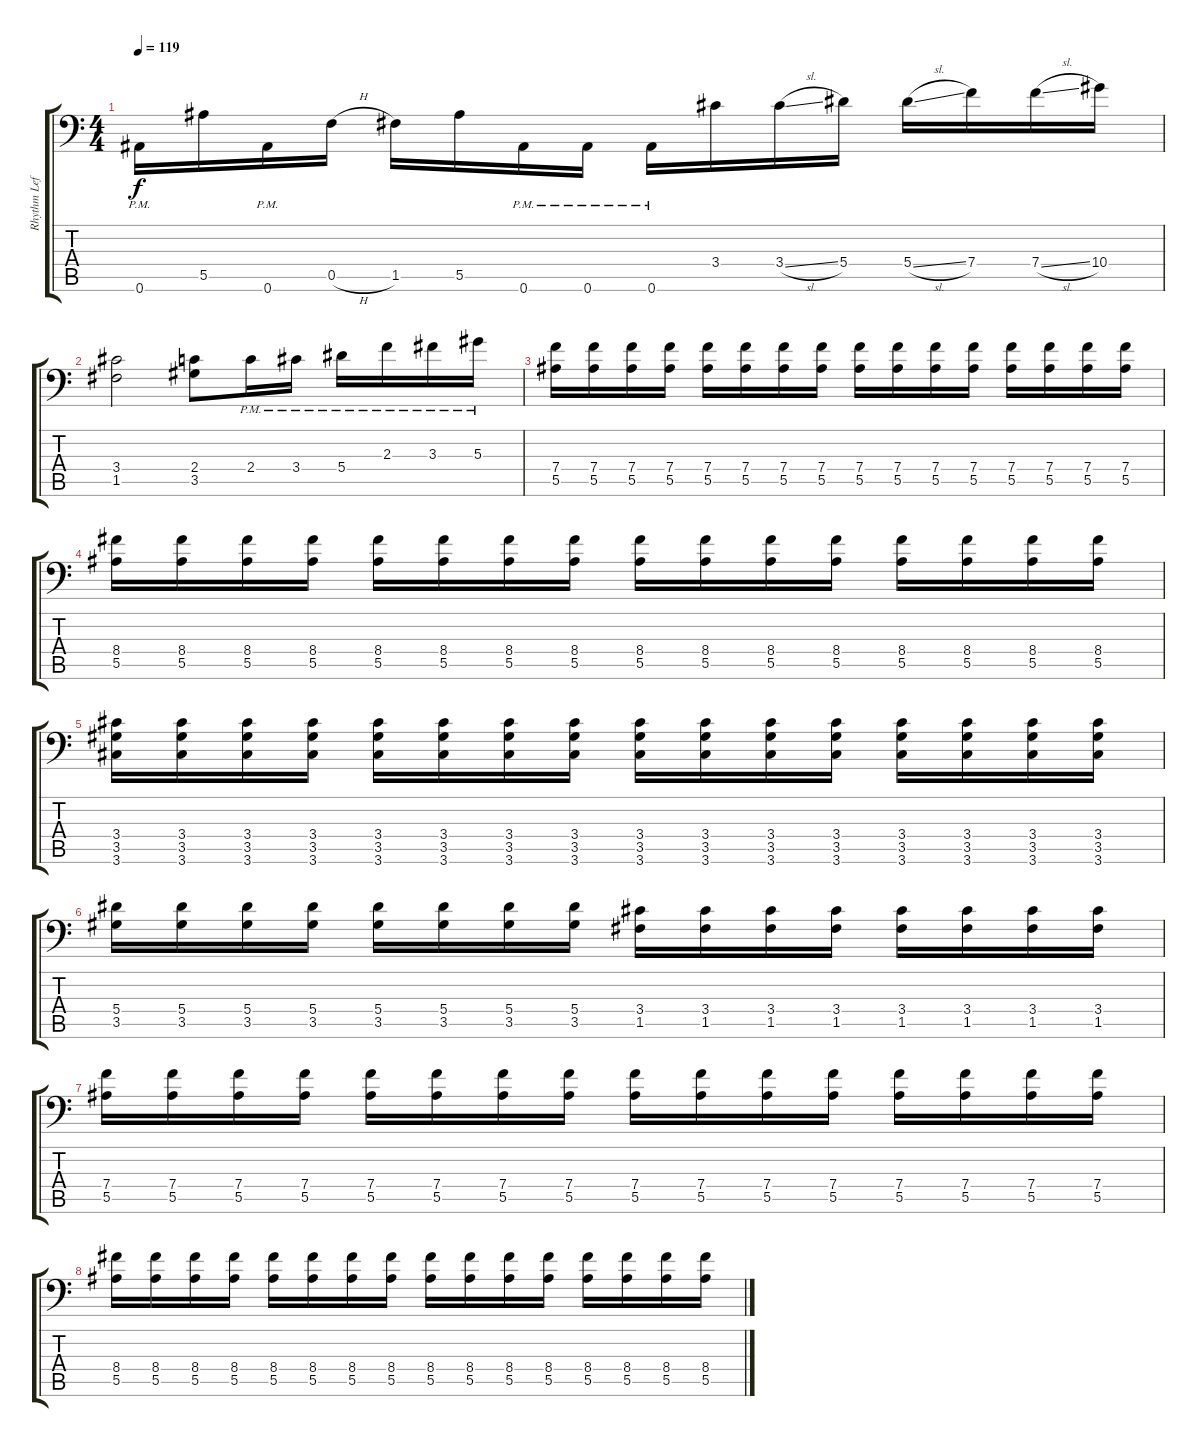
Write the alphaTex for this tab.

\track ("Rhythm Left" "Rhythm Lef") {instrument distortionguitar}
\staff {score tabs}
\tuning (C4 G3 Eb3 Bb2 F2 Bb1) {hide}
\ts (4 4)
\tempo 119
\clef f4
\ks c
0.6{pm}.16{dy f} 5.5.16 0.6{pm}.16 0.5{h}.16 1.5.16 5.5.16 0.6{pm}.16 0.6{pm}.16 0.6{pm}.16 3.4.16 3.4{sl}.16 5.4.16 5.4{sl}.16 7.4.16 7.4{sl}.16 10.4.16 |
(3.4 1.5).2 (2.4 3.5).8 2.4{pm}.16 3.4{pm}.16 5.4{pm}.16 2.3{pm}.16 3.3{pm}.16 5.3{pm}.16 |
(7.4 5.5).16 (7.4 5.5).16 (7.4 5.5).16 (7.4 5.5).16 (7.4 5.5).16 (7.4 5.5).16 (7.4 5.5).16 (7.4 5.5).16 (7.4 5.5).16 (7.4 5.5).16 (7.4 5.5).16 (7.4 5.5).16 (7.4 5.5).16 (7.4 5.5).16 (7.4 5.5).16 (7.4 5.5).16 |
(8.4 5.5).16 (8.4 5.5).16 (8.4 5.5).16 (8.4 5.5).16 (8.4 5.5).16 (8.4 5.5).16 (8.4 5.5).16 (8.4 5.5).16 (8.4 5.5).16 (8.4 5.5).16 (8.4 5.5).16 (8.4 5.5).16 (8.4 5.5).16 (8.4 5.5).16 (8.4 5.5).16 (8.4 5.5).16 |
(3.4 3.5 3.6).16 (3.4 3.5 3.6).16 (3.4 3.5 3.6).16 (3.4 3.5 3.6).16 (3.4 3.5 3.6).16 (3.4 3.5 3.6).16 (3.4 3.5 3.6).16 (3.4 3.5 3.6).16 (3.4 3.5 3.6).16 (3.4 3.5 3.6).16 (3.4 3.5 3.6).16 (3.4 3.5 3.6).16 (3.4 3.5 3.6).16 (3.4 3.5 3.6).16 (3.4 3.5 3.6).16 (3.4 3.5 3.6).16 |
(5.4 3.5).16 (5.4 3.5).16 (5.4 3.5).16 (5.4 3.5).16 (5.4 3.5).16 (5.4 3.5).16 (5.4 3.5).16 (5.4 3.5).16 (3.4 1.5).16 (3.4 1.5).16 (3.4 1.5).16 (3.4 1.5).16 (3.4 1.5).16 (3.4 1.5).16 (3.4 1.5).16 (3.4 1.5).16 |
(7.4 5.5).16 (7.4 5.5).16 (7.4 5.5).16 (7.4 5.5).16 (7.4 5.5).16 (7.4 5.5).16 (7.4 5.5).16 (7.4 5.5).16 (7.4 5.5).16 (7.4 5.5).16 (7.4 5.5).16 (7.4 5.5).16 (7.4 5.5).16 (7.4 5.5).16 (7.4 5.5).16 (7.4 5.5).16 |
(8.4 5.5).16 (8.4 5.5).16 (8.4 5.5).16 (8.4 5.5).16 (8.4 5.5).16 (8.4 5.5).16 (8.4 5.5).16 (8.4 5.5).16 (8.4 5.5).16 (8.4 5.5).16 (8.4 5.5).16 (8.4 5.5).16 (8.4 5.5).16 (8.4 5.5).16 (8.4 5.5).16 (8.4 5.5).16
